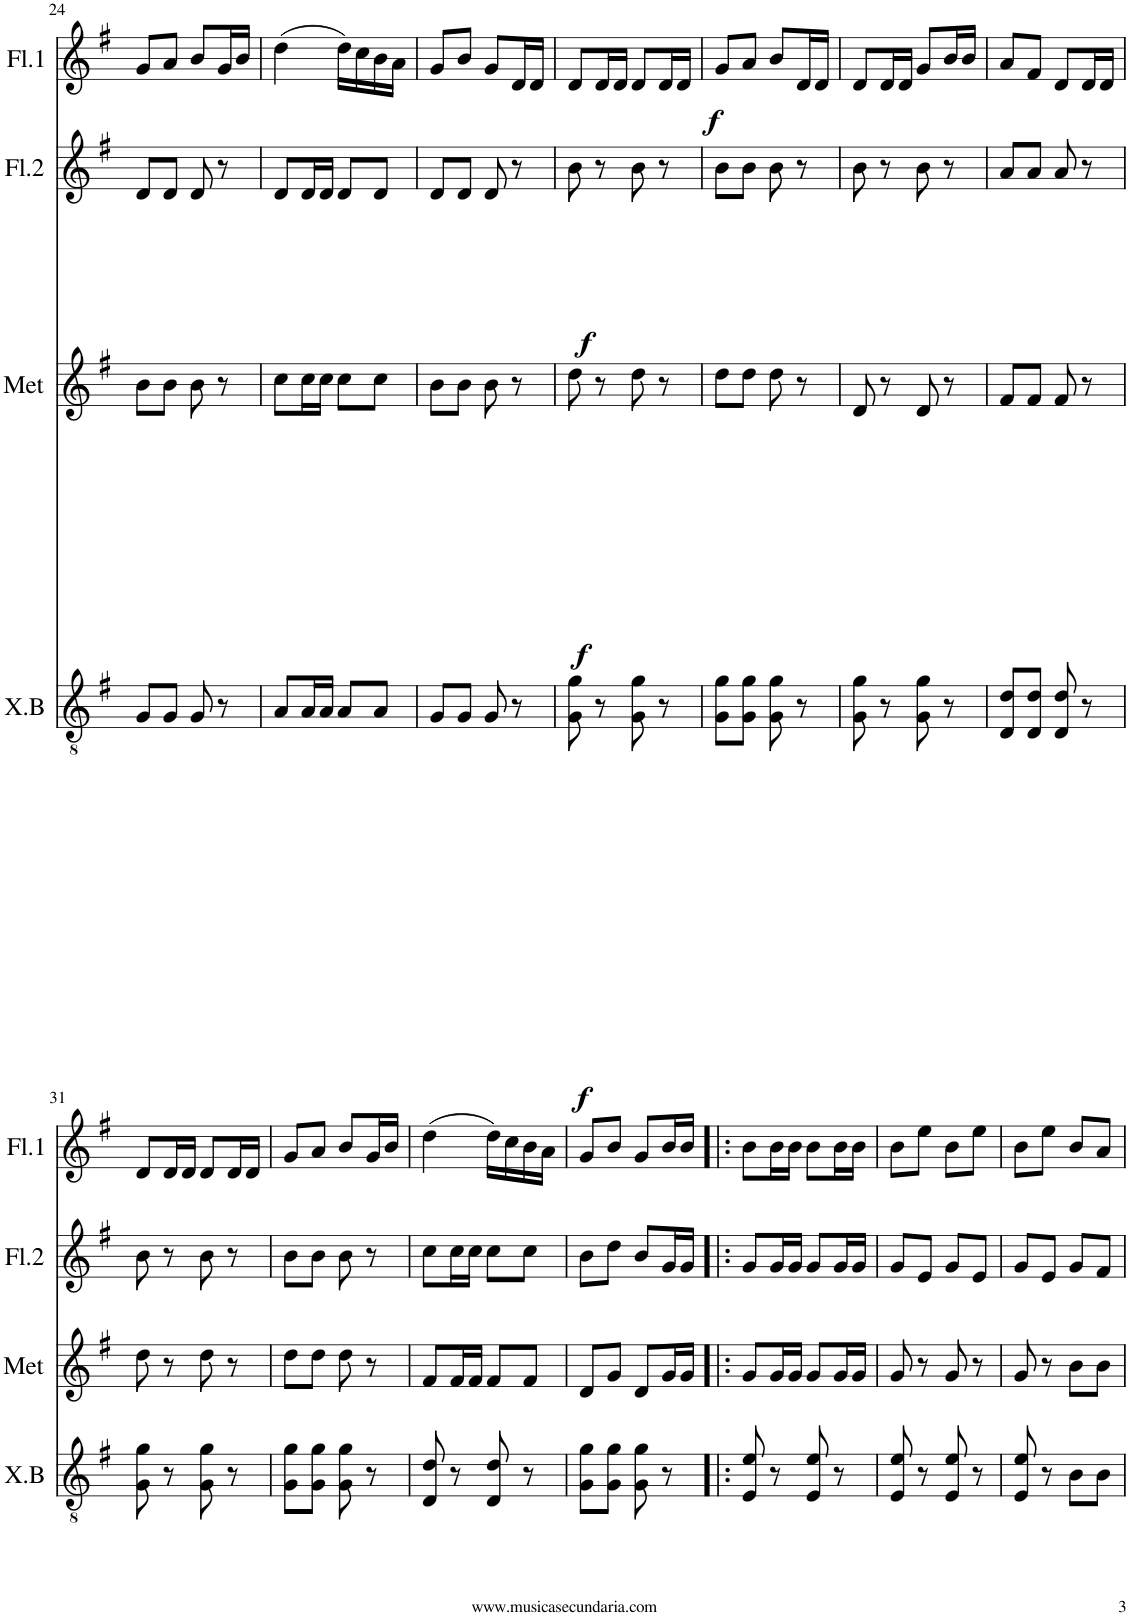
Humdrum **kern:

**kern	**dynam	**kern	**dynam	**kern	**dynam	**kern	**dynam
*part4	*part4	*part3	*part3	*part2	*part2	*part1	*part1
*staff4	*staff4	*staff3	*staff3	*staff2	*staff2	*staff1	*staff1
*I"Xil.Bajo	*	*I"Met/Fl.3	*	*I"Flauta 2	*	*I"Flauta 1	*
*I'X.B	*	*I'Met	*	*I'Fl.2	*	*I'Fl.1	*
!!LO:PB:g=z
*clefGv2	*	*clefG2	*	*clefG2	*	*clefG2	*
*k[f#]	*	*k[f#]	*	*k[f#]	*	*k[f#]	*
*M2/4	*	*M2/4	*	*M2/4	*	*M2/4	*
=24	=24	=24	=24	=24	=24	=24	=24
8G/L	.	8b\L	.	8d/L	.	8g/L	.
8G/J	.	8b\J	.	8d/J	.	8a/J	.
8G/	.	8b\	.	8d/	.	8b/L	.
8r	.	8r	.	8r	.	16g/L	.
.	.	.	.	.	.	16b/JJ	.
=25	=25	=25	=25	=25	=25	=25	=25
8A/L	.	8cc\L	.	8d/L	.	(4dd\	.
16A/L	.	16cc\L	.	16d/L	.	.	.
16A/JJ	.	16cc\JJ	.	16d/JJ	.	.	.
8A/L	.	8cc\L	.	8d/L	.	16dd\LL)	.
.	.	.	.	.	.	16cc\	.
8A/J	.	8cc\J	.	8d/J	.	16b\	.
.	.	.	.	.	.	16a\JJ	.
=26	=26	=26	=26	=26	=26	=26	=26
8G/L	.	8b\L	.	8d/L	.	8g/L	.
8G/J	.	8b\J	.	8d/J	.	8b/J	.
8G/	.	8b\	.	8d/	.	8g/L	.
!	!	!	!	!	!	!	!LO:DY:b
8r	.	8r	.	8r	.	16d/L	f
.	.	.	.	.	.	16d/JJ	.
=27	=27	=27	=27	=27	=27	=27	=27
!	!LO:DY:b	!	!LO:DY:b	!	!LO:DY:b	!	!
8G\ 8g\	f	8dd\	f	8b\	f	8d/L	.
8r	.	8r	.	8r	.	16d/L	.
.	.	.	.	.	.	16d/JJ	.
8G\ 8g\	.	8dd\	.	8b\	.	8d/L	.
8r	.	8r	.	8r	.	16d/L	.
.	.	.	.	.	.	16d/JJ	.
=28	=28	=28	=28	=28	=28	=28	=28
8G\ 8g\L	.	8dd\L	.	8b\L	.	8g/L	.
8G\ 8g\J	.	8dd\J	.	8b\J	.	8a/J	.
8G\ 8g\	.	8dd\	.	8b\	.	8b/L	.
8r	.	8r	.	8r	.	16d/L	.
.	.	.	.	.	.	16d/JJ	.
=29	=29	=29	=29	=29	=29	=29	=29
8G\ 8g\	.	8d/	.	8b\	.	8d/L	.
8r	.	8r	.	8r	.	16d/L	.
.	.	.	.	.	.	16d/JJ	.
8G\ 8g\	.	8d/	.	8b\	.	8g/L	.
8r	.	8r	.	8r	.	16b/L	.
.	.	.	.	.	.	16b/JJ	.
=30	=30	=30	=30	=30	=30	=30	=30
8D/ 8d/L	.	8f#/L	.	8a/L	.	8a/L	.
8D/ 8d/J	.	8f#/J	.	8a/J	.	8f#/J	.
8D/ 8d/	.	8f#/	.	8a/	.	8d/L	.
8r	.	8r	.	8r	.	16d/L	.
.	.	.	.	.	.	16d/JJ	.
!!LO:LB:g=z
=31	=31	=31	=31	=31	=31	=31	=31
8G\ 8g\	.	8dd\	.	8b\	.	8d/L	.
8r	.	8r	.	8r	.	16d/L	.
.	.	.	.	.	.	16d/JJ	.
8G\ 8g\	.	8dd\	.	8b\	.	8d/L	.
8r	.	8r	.	8r	.	16d/L	.
.	.	.	.	.	.	16d/JJ	.
=32	=32	=32	=32	=32	=32	=32	=32
8G\ 8g\L	.	8dd\L	.	8b\L	.	8g/L	.
8G\ 8g\J	.	8dd\J	.	8b\J	.	8a/J	.
8G\ 8g\	.	8dd\	.	8b\	.	8b/L	.
8r	.	8r	.	8r	.	16g/L	.
.	.	.	.	.	.	16b/JJ	.
=33	=33	=33	=33	=33	=33	=33	=33
8D/ 8d/	.	8f#/L	.	8cc\L	.	(4dd\	.
8r	.	16f#/L	.	16cc\L	.	.	.
.	.	16f#/JJ	.	16cc\JJ	.	.	.
8D/ 8d/	.	8f#/L	.	8cc\L	.	16dd\LL)	.
.	.	.	.	.	.	16cc\	.
8r	.	8f#/J	.	8cc\J	.	16b\	.
.	.	.	.	.	.	16a\JJ	.
=34	=34	=34	=34	=34	=34	=34	=34
8G\ 8g\L	.	8d/L	.	8b\L	.	8g/L	.
8G\ 8g\J	.	8g/J	.	8dd\J	.	8b/J	.
8G\ 8g\	.	8d/L	.	8b/L	.	8g/L	.
8r	.	16g/L	.	16g/L	.	16b/L	.
.	.	16g/JJ	.	16g/JJ	.	16b/JJ	.
=35!|:	=35!|:	=35!|:	=35!|:	=35!|:	=35!|:	=35!|:	=35!|:
8E/ 8e/	.	8g/L	.	8g/L	.	8b\L	.
8r	.	16g/L	.	16g/L	.	16b\L	.
.	.	16g/JJ	.	16g/JJ	.	16b\JJ	.
8E/ 8e/	.	8g/L	.	8g/L	.	8b\L	.
8r	.	16g/L	.	16g/L	.	16b\L	.
.	.	16g/JJ	.	16g/JJ	.	16b\JJ	.
=36	=36	=36	=36	=36	=36	=36	=36
8E/ 8e/	.	8g/	.	8g/L	.	8b\L	.
8r	.	8r	.	8e/J	.	8ee\J	.
8E/ 8e/	.	8g/	.	8g/L	.	8b\L	.
8r	.	8r	.	8e/J	.	8ee\J	.
=37	=37	=37	=37	=37	=37	=37	=37
8E/ 8e/	.	8g/	.	8g/L	.	8b\L	.
8r	.	8r	.	8e/J	.	8ee\J	.
8B\L	.	8b\L	.	8g/L	.	8b/L	.
8B\J	.	8b\J	.	8f#/J	.	8a/J	.
=	=	=	=	=	=	=	=
*-	*-	*-	*-	*-	*-	*-	*-
